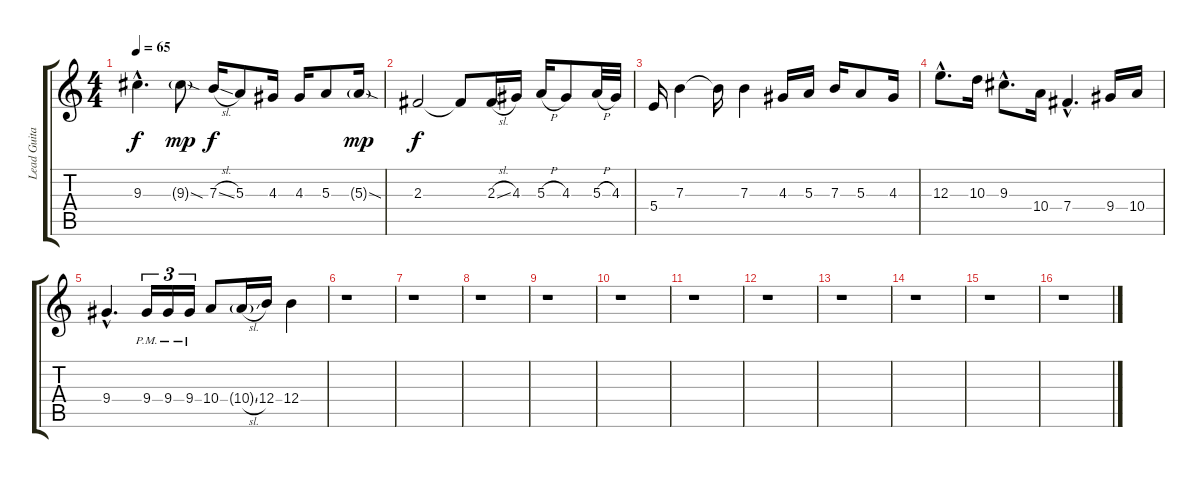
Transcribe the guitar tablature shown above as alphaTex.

\track ("Lead Guitar" "Lead Guita") {instrument overdrivenguitar}
\staff {score tabs}
\tuning (Db4 Ab3 E3 B2 Gb2 Db2) {hide}
\ts (4 4)
\tempo 65
\clef g2
\ks c
9.3{hac}.4{d dy f} 9.3{sod g}.8{dy mp} 7.3{sl}.16{dy f} 5.3.8 4.3.16 4.3.16 5.3.8 5.3{sod g}.16{dy mp} |
2.3.2{dy f} 2.3{t}.8 2.3{sl}.16 4.3.16 5.3{h}.16 4.3.8 5.3{h}.32 4.3.32 |
5.4.16 7.3.4 7.3{t}.16 7.3.4 4.3.16 5.3.16 7.3.16 5.3.8 4.3.16 |
12.3{hac}.8{d} 10.3.16 9.3{hac}.8{d} 10.4.16 7.4{hac}.4{d} 9.4.16 10.4.16 |
9.4{hac}.4{d} 9.4{pm}.16{tu (3 2)} 9.4{pm}.16{tu (3 2)} 9.4{pm}.16{tu (3 2)} 10.4.8 10.4{sl g}.16 12.4.16 12.4.4 |
r.1 |
r.1 |
r.1 |
r.1 |
r.1 |
r.1 |
r.1 |
r.1 |
r.1 |
r.1 |
r.1
